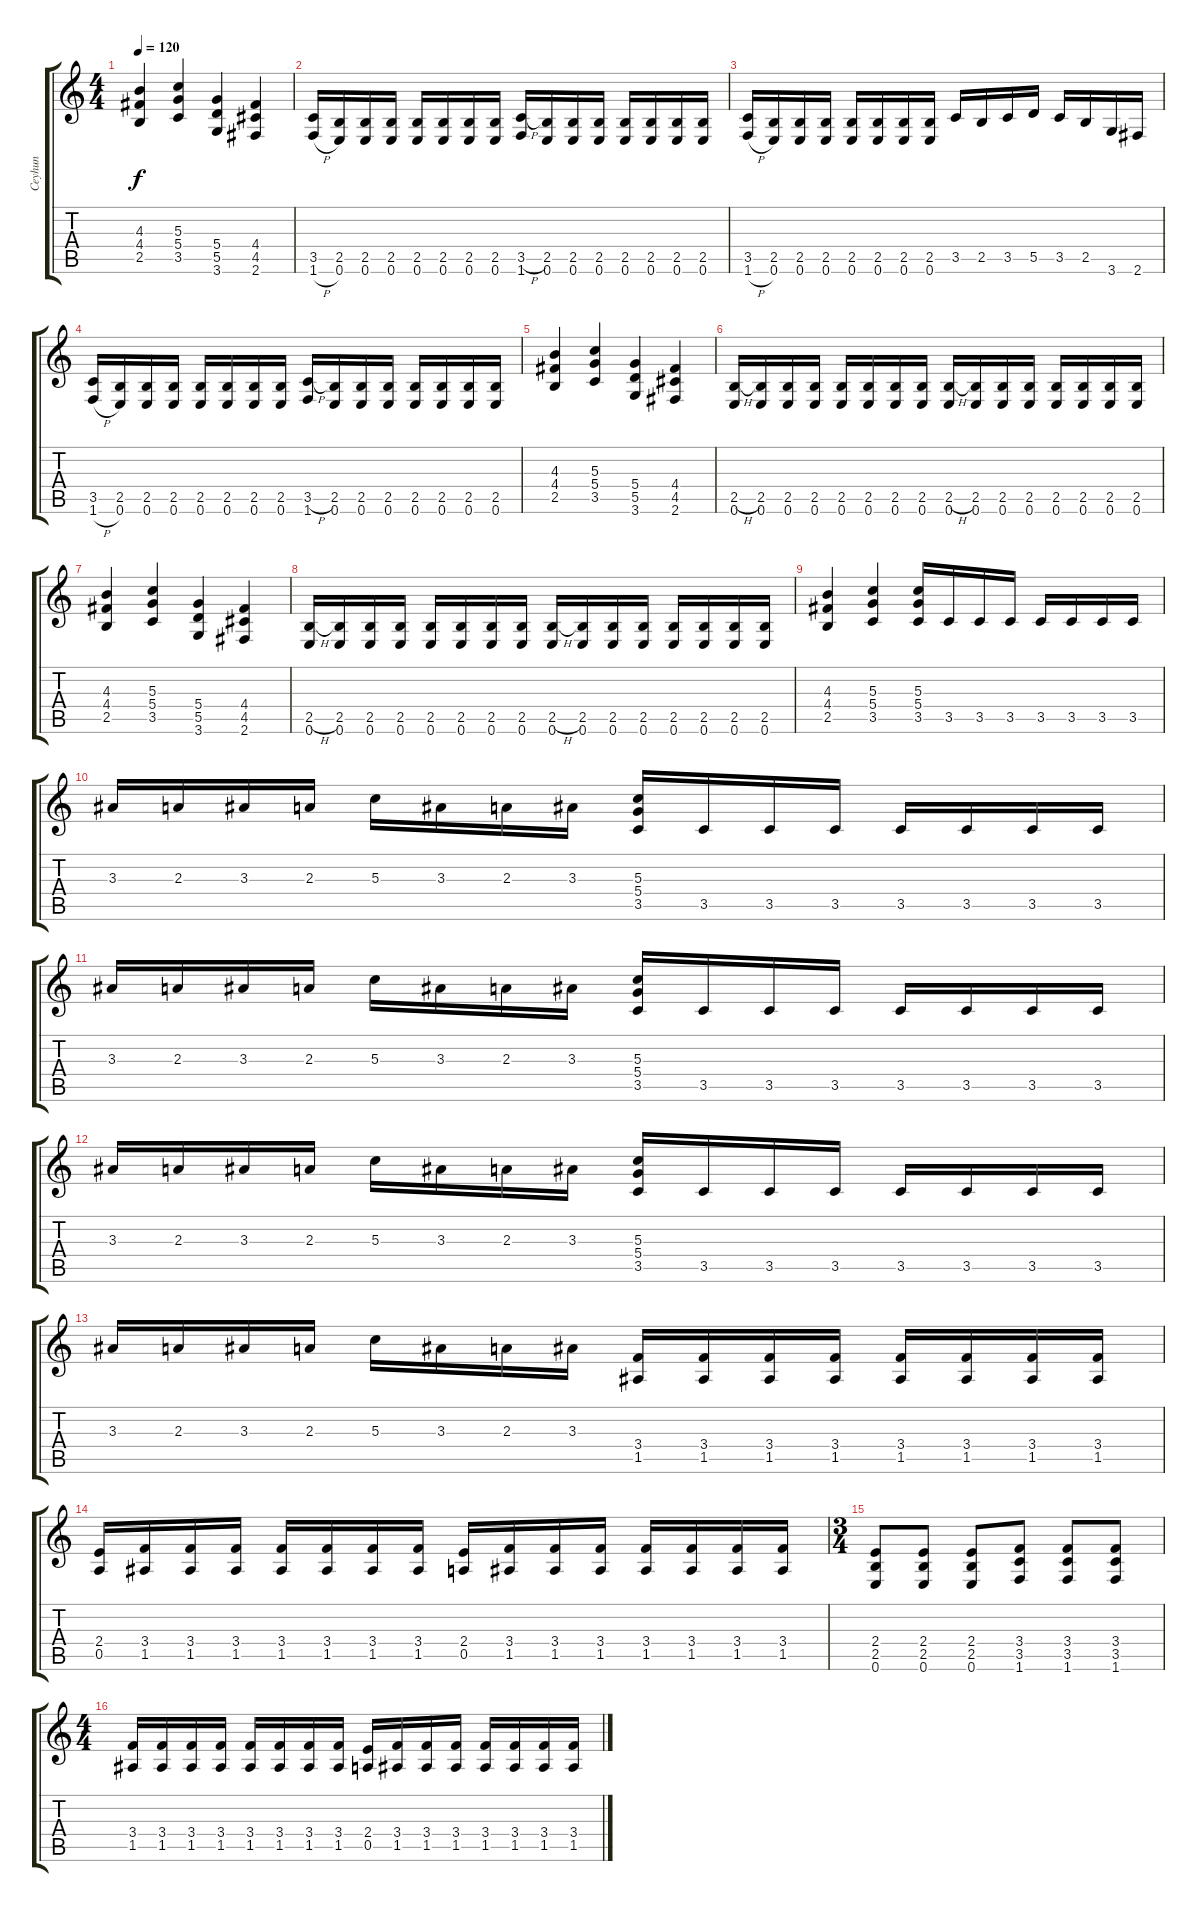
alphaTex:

\track ("Ceyhun" "Ceyhun") {instrument overdrivenguitar}
\staff {score tabs}
\tuning (E4 B3 G3 D3 A2 E2) {hide}
\ts (4 4)
\tempo 120
\clef g2
\ks c
(4.3 4.4 2.5).4{dy f} (5.3 5.4 3.5).4 (5.4 5.5 3.6).4 (4.4 4.5 2.6).4 |
(3.5 1.6{h}).16 (2.5 0.6).16 (2.5 0.6).16 (2.5 0.6).16 (2.5 0.6).16 (2.5 0.6).16 (2.5 0.6).16 (2.5 0.6).16 (3.5{h} 1.6).16 (2.5 0.6).16 (2.5 0.6).16 (2.5 0.6).16 (2.5 0.6).16 (2.5 0.6).16 (2.5 0.6).16 (2.5 0.6).16 |
(3.5 1.6{h}).16 (2.5 0.6).16 (2.5 0.6).16 (2.5 0.6).16 (2.5 0.6).16 (2.5 0.6).16 (2.5 0.6).16 (2.5 0.6).16 3.5.16 2.5.16 3.5.16 5.5.16 3.5.16 2.5.16 3.6.16 2.6.16 |
(3.5 1.6{h}).16 (2.5 0.6).16 (2.5 0.6).16 (2.5 0.6).16 (2.5 0.6).16 (2.5 0.6).16 (2.5 0.6).16 (2.5 0.6).16 (3.5{h} 1.6).16 (2.5 0.6).16 (2.5 0.6).16 (2.5 0.6).16 (2.5 0.6).16 (2.5 0.6).16 (2.5 0.6).16 (2.5 0.6).16 |
(4.3 4.4 2.5).4 (5.3 5.4 3.5).4 (5.4 5.5 3.6).4 (4.4 4.5 2.6).4 |
(2.5{h} 0.6).16 (2.5 0.6).16 (2.5 0.6).16 (2.5 0.6).16 (2.5 0.6).16 (2.5 0.6).16 (2.5 0.6).16 (2.5 0.6).16 (2.5{h} 0.6).16 (2.5 0.6).16 (2.5 0.6).16 (2.5 0.6).16 (2.5 0.6).16 (2.5 0.6).16 (2.5 0.6).16 (2.5 0.6).16 |
(4.3 4.4 2.5).4 (5.3 5.4 3.5).4 (5.4 5.5 3.6).4 (4.4 4.5 2.6).4 |
(2.5{h} 0.6).16 (2.5 0.6).16 (2.5 0.6).16 (2.5 0.6).16 (2.5 0.6).16 (2.5 0.6).16 (2.5 0.6).16 (2.5 0.6).16 (2.5{h} 0.6).16 (2.5 0.6).16 (2.5 0.6).16 (2.5 0.6).16 (2.5 0.6).16 (2.5 0.6).16 (2.5 0.6).16 (2.5 0.6).16 |
(4.3 4.4 2.5).4 (5.3 5.4 3.5).4 (5.3 5.4 3.5).16 3.5.16 3.5.16 3.5.16 3.5.16 3.5.16 3.5.16 3.5.16 |
3.3.16 2.3.16 3.3.16 2.3.16 5.3.16 3.3.16 2.3.16 3.3.16 (5.3 5.4 3.5).16 3.5.16 3.5.16 3.5.16 3.5.16 3.5.16 3.5.16 3.5.16 |
3.3.16 2.3.16 3.3.16 2.3.16 5.3.16 3.3.16 2.3.16 3.3.16 (5.3 5.4 3.5).16 3.5.16 3.5.16 3.5.16 3.5.16 3.5.16 3.5.16 3.5.16 |
3.3.16 2.3.16 3.3.16 2.3.16 5.3.16 3.3.16 2.3.16 3.3.16 (5.3 5.4 3.5).16 3.5.16 3.5.16 3.5.16 3.5.16 3.5.16 3.5.16 3.5.16 |
3.3.16 2.3.16 3.3.16 2.3.16 5.3.16 3.3.16 2.3.16 3.3.16 (3.4 1.5).16 (3.4 1.5).16 (3.4 1.5).16 (3.4 1.5).16 (3.4 1.5).16 (3.4 1.5).16 (3.4 1.5).16 (3.4 1.5).16 |
(2.4 0.5).16 (3.4 1.5).16 (3.4 1.5).16 (3.4 1.5).16 (3.4 1.5).16 (3.4 1.5).16 (3.4 1.5).16 (3.4 1.5).16 (2.4 0.5).16 (3.4 1.5).16 (3.4 1.5).16 (3.4 1.5).16 (3.4 1.5).16 (3.4 1.5).16 (3.4 1.5).16 (3.4 1.5).16 |
\ts (3 4)
(2.4 2.5 0.6).8 (2.4 2.5 0.6).8 (2.4 2.5 0.6).8 (3.4 3.5 1.6).8 (3.4 3.5 1.6).8 (3.4 3.5 1.6).8 |
\ts (4 4)
(3.4 1.5).16 (3.4 1.5).16 (3.4 1.5).16 (3.4 1.5).16 (3.4 1.5).16 (3.4 1.5).16 (3.4 1.5).16 (3.4 1.5).16 (2.4 0.5).16 (3.4 1.5).16 (3.4 1.5).16 (3.4 1.5).16 (3.4 1.5).16 (3.4 1.5).16 (3.4 1.5).16 (3.4 1.5).16
